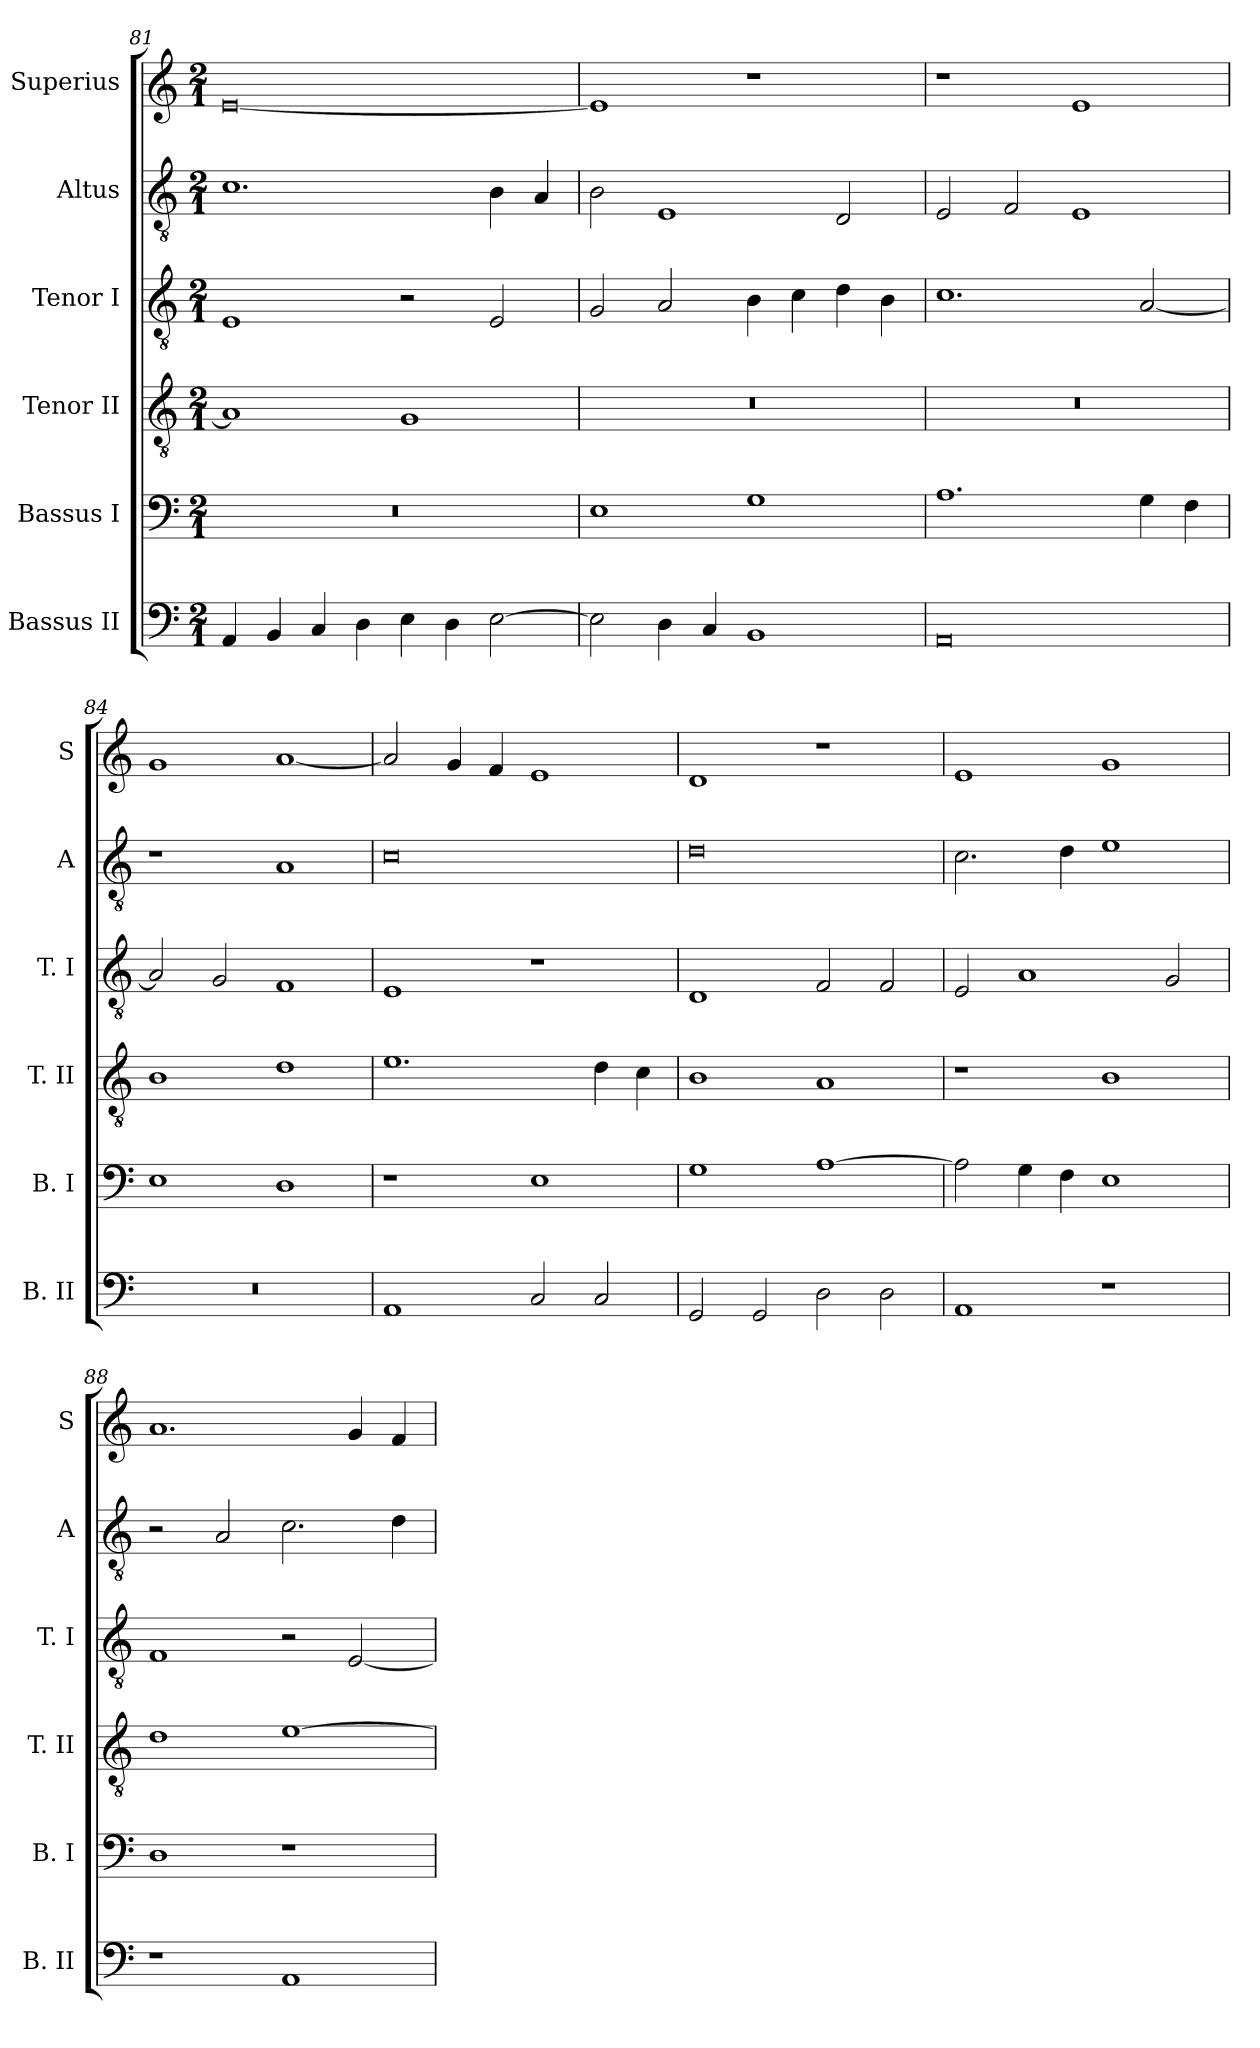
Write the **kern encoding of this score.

**kern	**kern	**kern	**kern	**kern	**kern
*part6	*part5	*part4	*part3	*part2	*part1
*staff6	*staff5	*staff4	*staff3	*staff2	*staff1
*I"Bassus II	*I"Bassus I	*I"Tenor II	*I"Tenor I	*I"Altus	*I"Superius
*I'B. II	*I'B. I	*I'T. II	*I'T. I	*I'A	*I'S
*clefF4	*clefF4	*clefGv2	*clefGv2	*clefGv2	*clefG2
*k[]	*k[]	*k[]	*k[]	*k[]	*k[]
*C:	*C:	*C:	*C:	*C:	*C:
*M2/1	*M2/1	*M2/1	*M2/1	*M2/1	*M2/1
=81	=81	=81	=81	=81	=81
4AA	0r	1A]	1E	1.c	[0e
4BB	.	.	.	.	.
4C	.	.	.	.	.
4D	.	.	.	.	.
4E	.	1G	2r	.	.
4D	.	.	.	.	.
[2E	.	.	2E	4B	.
.	.	.	.	4A	.
=82	=82	=82	=82	=82	=82
2E]	1E	0r	2G	2B	1e]
4D	.	.	2A	1E	.
4C	.	.	.	.	.
1BB	1G	.	4B	.	1r
.	.	.	4c	.	.
.	.	.	4d	2D	.
.	.	.	4B	.	.
=83	=83	=83	=83	=83	=83
0AA	1.A	0r	1.c	2E	1r
.	.	.	.	2F	.
.	.	.	.	1E	1e
.	4G	.	[2A	.	.
.	4F	.	.	.	.
=84	=84	=84	=84	=84	=84
0r	1E	1B	2A]	1r	1g
.	.	.	2G	.	.
.	1D	1d	1F	1A	[1a
=85	=85	=85	=85	=85	=85
1AA	1r	1.e	1E	0c	2a]
.	.	.	.	.	4g
.	.	.	.	.	4f
2C	1E	.	1r	.	1e
2C	.	4d	.	.	.
.	.	4c	.	.	.
=86	=86	=86	=86	=86	=86
2GG	1G	1B	1D	0d	1d
2GG	.	.	.	.	.
2D	[1A	1A	2F	.	1r
2D	.	.	2F	.	.
=87	=87	=87	=87	=87	=87
1AA	2A]	1r	2E	2.c	1e
.	4G	.	1A	.	.
.	4F	.	.	4d	.
1r	1E	1B	.	1e	1g
.	.	.	2G	.	.
=88	=88	=88	=88	=88	=88
1r	1D	1d	1F	2r	1.a
.	.	.	.	2A	.
1AA	1r	[1e	2r	2.c	.
.	.	.	[2E	.	4g
.	.	.	.	4d	4f
=	=	=	=	=	=
*-	*-	*-	*-	*-	*-
